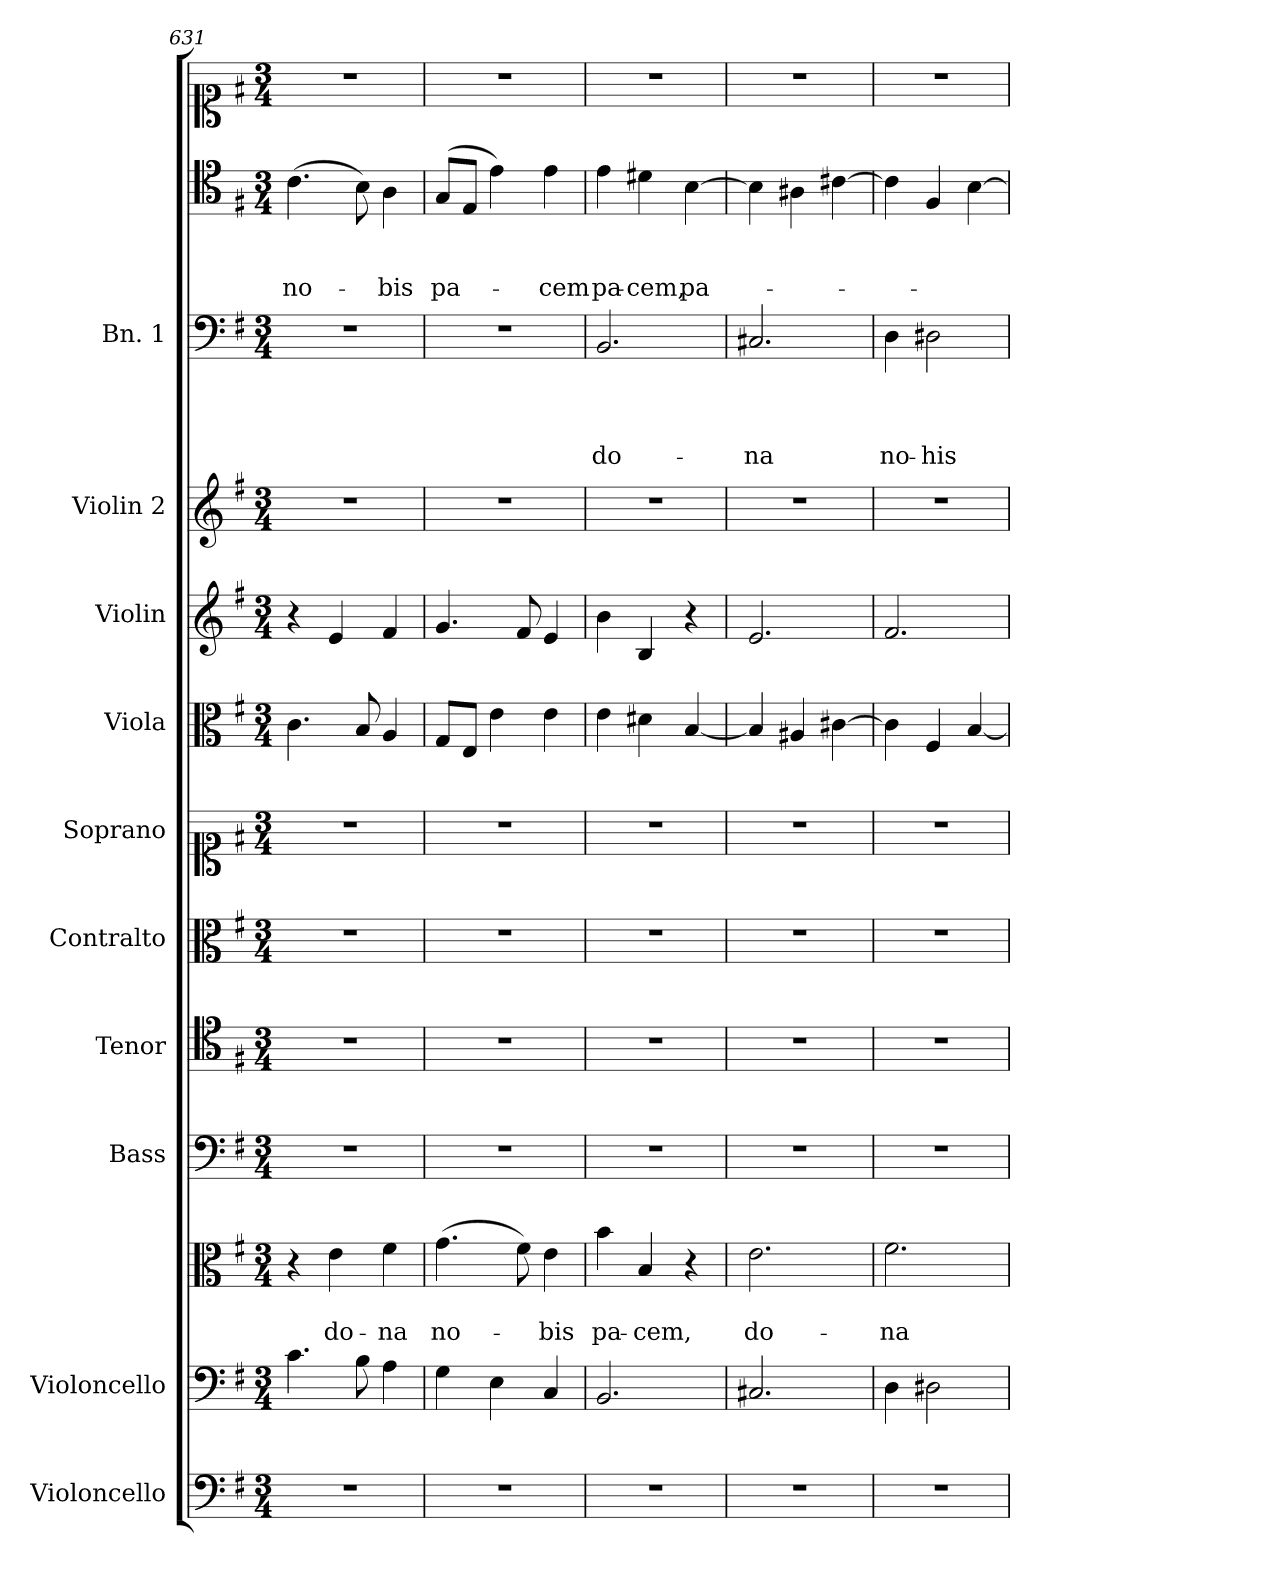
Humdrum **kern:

**kern	**kern	**kern	**text	**text	**kern	**kern	**kern	**kern	**kern	**kern	**kern	**kern	**text	**text	**text	**text	**kern	**text	**text	**text	**kern
*part13	*part12	*part11	*part11	*part11	*part10	*part9	*part8	*part7	*part6	*part5	*part4	*part3	*part3	*part3	*part3	*part3	*part2	*part2	*part2	*part2	*part1
*staff13	*staff12	*staff11	*staff11	*staff11	*staff10	*staff9	*staff8	*staff7	*staff6	*staff5	*staff4	*staff3	*staff3	*staff3	*staff3	*staff3	*staff2	*staff2	*staff2	*staff2	*staff1
*I"Violoncello	*I"Violoncello	*	*	*	*I"Bass	*I"Tenor	*I"Contralto	*I"Soprano	*I"Viola	*I"Violin	*I"Violin 2	*I"Bn. 1	*	*	*	*	*	*	*	*	*
*	*	*	*	*	*I'Bs.	*I'Ten.	*	*I'Sop.	*I'Vla.	*I'Vln.	*I'Vln. 2	*I'Bn. 1	*	*	*	*	*	*	*	*	*
*clefF4	*clefF4	*clefC3	*	*	*clefF4	*clefC4	*clefC3	*clefC1	*clefC3	*clefG2	*clefG2	*clefF4	*	*	*	*	*clefC4	*	*	*	*clefC1
*	*	*	*	*	*	*ITrd7c12	*	*	*	*	*	*	*	*	*	*	*	*	*	*	*
*k[f#]	*k[f#]	*k[f#]	*	*	*k[f#]	*k[f#]	*k[f#]	*k[f#]	*k[f#]	*k[f#]	*k[f#]	*k[f#]	*	*	*	*	*k[f#]	*	*	*	*k[f#]
*G:	*G:	*G:	*	*	*G:	*G:	*G:	*G:	*G:	*G:	*G:	*G:	*	*	*	*	*G:	*	*	*	*G:
*M3/4	*M3/4	*M3/4	*	*	*M3/4	*M3/4	*M3/4	*M3/4	*M3/4	*M3/4	*M3/4	*M3/4	*	*	*	*	*M3/4	*	*	*	*M3/4
=631	=631	=631	=631	=631	=631	=631	=631	=631	=631	=631	=631	=631	=631	=631	=631	=631	=631	=631	=631	=631	=631
!	!	!	!	!	!	!	!	!	!	!	!LO:N:vis=1	!LO:N:vis=1	!	!	!	!	!	!	!	!LO:LY:b	!LO:N:vis=1
2.r	4.c\	4r	.	.	2.r	2.r	2.r	2.r	4.c\	4r	2.rdd	2.rF	.	.	.	.	(>4.c\	.	.	no-	2.rb
!	!	!	!	!LO:LY:b	!	!	!	!	!	!	!	!	!	!	!	!	!	!	!	!	!
.	.	4e\	.	do-	.	.	.	.	.	4e/	.	.	.	.	.	.	.	.	.	.	.
.	8B\	.	.	.	.	.	.	.	8B/	.	.	.	.	.	.	.	8B\)	.	.	.	.
!	!	!	!	!LO:LY:b	!	!	!	!	!	!	!	!	!	!	!	!	!	!	!	!LO:LY:b	!
.	4A\	4f#\	.	-na	.	.	.	.	4A/	4f#/	.	.	.	.	.	.	4A\	.	.	-bis	.
=632	=632	=632	=632	=632	=632	=632	=632	=632	=632	=632	=632	=632	=632	=632	=632	=632	=632	=632	=632	=632	=632
!	!	!	!	!LO:LY:b	!	!	!	!	!	!	!LO:N:vis=1	!LO:N:vis=1	!	!	!	!	!	!	!	!LO:LY:b	!LO:N:vis=1
2.r	4G\	(>4.g\	.	no-	2.r	2.r	2.r	2.r	8G/L	4.g/	2.rdd	2.rF	.	.	.	.	(>8G/L	.	.	pa-	2.rb
.	.	.	.	.	.	.	.	.	8E/J	.	.	.	.	.	.	.	8E/J	.	.	.	.
.	4E\	.	.	.	.	.	.	.	4e\	.	.	.	.	.	.	.	4e\)	.	.	.	.
.	.	8f#\)	.	.	.	.	.	.	.	8f#/	.	.	.	.	.	.	.	.	.	.	.
!	!	!	!	!LO:LY:b	!	!	!	!	!	!	!	!	!	!	!	!	!	!	!	!LO:LY:b	!
.	4C/	4e\	.	-bis	.	.	.	.	4e\	4e/	.	.	.	.	.	.	4e\	.	.	-cem	.
=633	=633	=633	=633	=633	=633	=633	=633	=633	=633	=633	=633	=633	=633	=633	=633	=633	=633	=633	=633	=633	=633
!	!	!	!	!LO:LY:b	!	!	!	!	!	!	!LO:N:vis=1	!	!	!	!	!LO:LY:b	!	!	!	!LO:LY:b	!LO:N:vis=1
2.r	2.BB/	4b\	.	pa-	2.r	2.r	2.r	2.r	4e\	4b\	2.rdd	2.BB/	.	.	.	do-	4e\	.	.	pa-	2.rb
!	!	!	!	!LO:LY:b	!	!	!	!	!	!	!	!	!	!	!	!	!	!	!	!LO:LY:b	!
.	.	4B/	.	-cem,	.	.	.	.	4d#X\	4B/	.	.	.	.	.	.	4d#X\	.	.	-cem,	.
!	!	!	!	!	!	!	!	!	!	!	!	!	!	!	!	!	!	!	!	!LO:LY:b	!
.	.	4r	.	.	.	.	.	.	[<4B/	4r	.	.	.	.	.	.	[>4B\	.	.	pa-	.
=634	=634	=634	=634	=634	=634	=634	=634	=634	=634	=634	=634	=634	=634	=634	=634	=634	=634	=634	=634	=634	=634
!	!	!	!	!LO:LY:b	!	!	!	!	!	!	!LO:N:vis=1	!	!	!	!	!LO:LY:b	!	!	!	!	!LO:N:vis=1
2.r	2.C#X/	2.e\	.	do-	2.r	2.r	2.r	2.r	4B/]	2.e/	2.rdd	2.C#X/	.	.	.	-na	4B\]	.	.	.	2.rb
.	.	.	.	.	.	.	.	.	4A#X/	.	.	.	.	.	.	.	4A#X\	.	.	.	.
.	.	.	.	.	.	.	.	.	[>4c#X\	.	.	.	.	.	.	.	[>4c#X\	.	.	.	.
!!LO:PB:g=z
=635	=635	=635	=635	=635	=635	=635	=635	=635	=635	=635	=635	=635	=635	=635	=635	=635	=635	=635	=635	=635	=635
!	!	!	!	!LO:LY:b	!	!	!	!	!	!	!LO:N:vis=1	!	!	!	!	!LO:LY:b	!	!	!	!	!LO:N:vis=1
2.r	4D\	2.f#\	.	-na	2.r	2.r	2.r	2.r	4c#\]	2.f#/	2.rdd	4D\	.	.	.	no-	4c#\]	.	.	.	2.rb
!	!	!	!	!	!	!	!	!	!	!	!	!	!	!	!	!LO:LY:b	!	!	!	!	!
.	2D#X\	.	.	.	.	.	.	.	4F#/	.	.	2D#X\	.	.	.	-his	4F#/	.	.	.	.
.	.	.	.	.	.	.	.	.	[<4B/	.	.	.	.	.	.	.	[>4B\	.	.	.	.
=	=	=	=	=	=	=	=	=	=	=	=	=	=	=	=	=	=	=	=	=	=
*-	*-	*-	*-	*-	*-	*-	*-	*-	*-	*-	*-	*-	*-	*-	*-	*-	*-	*-	*-	*-	*-
